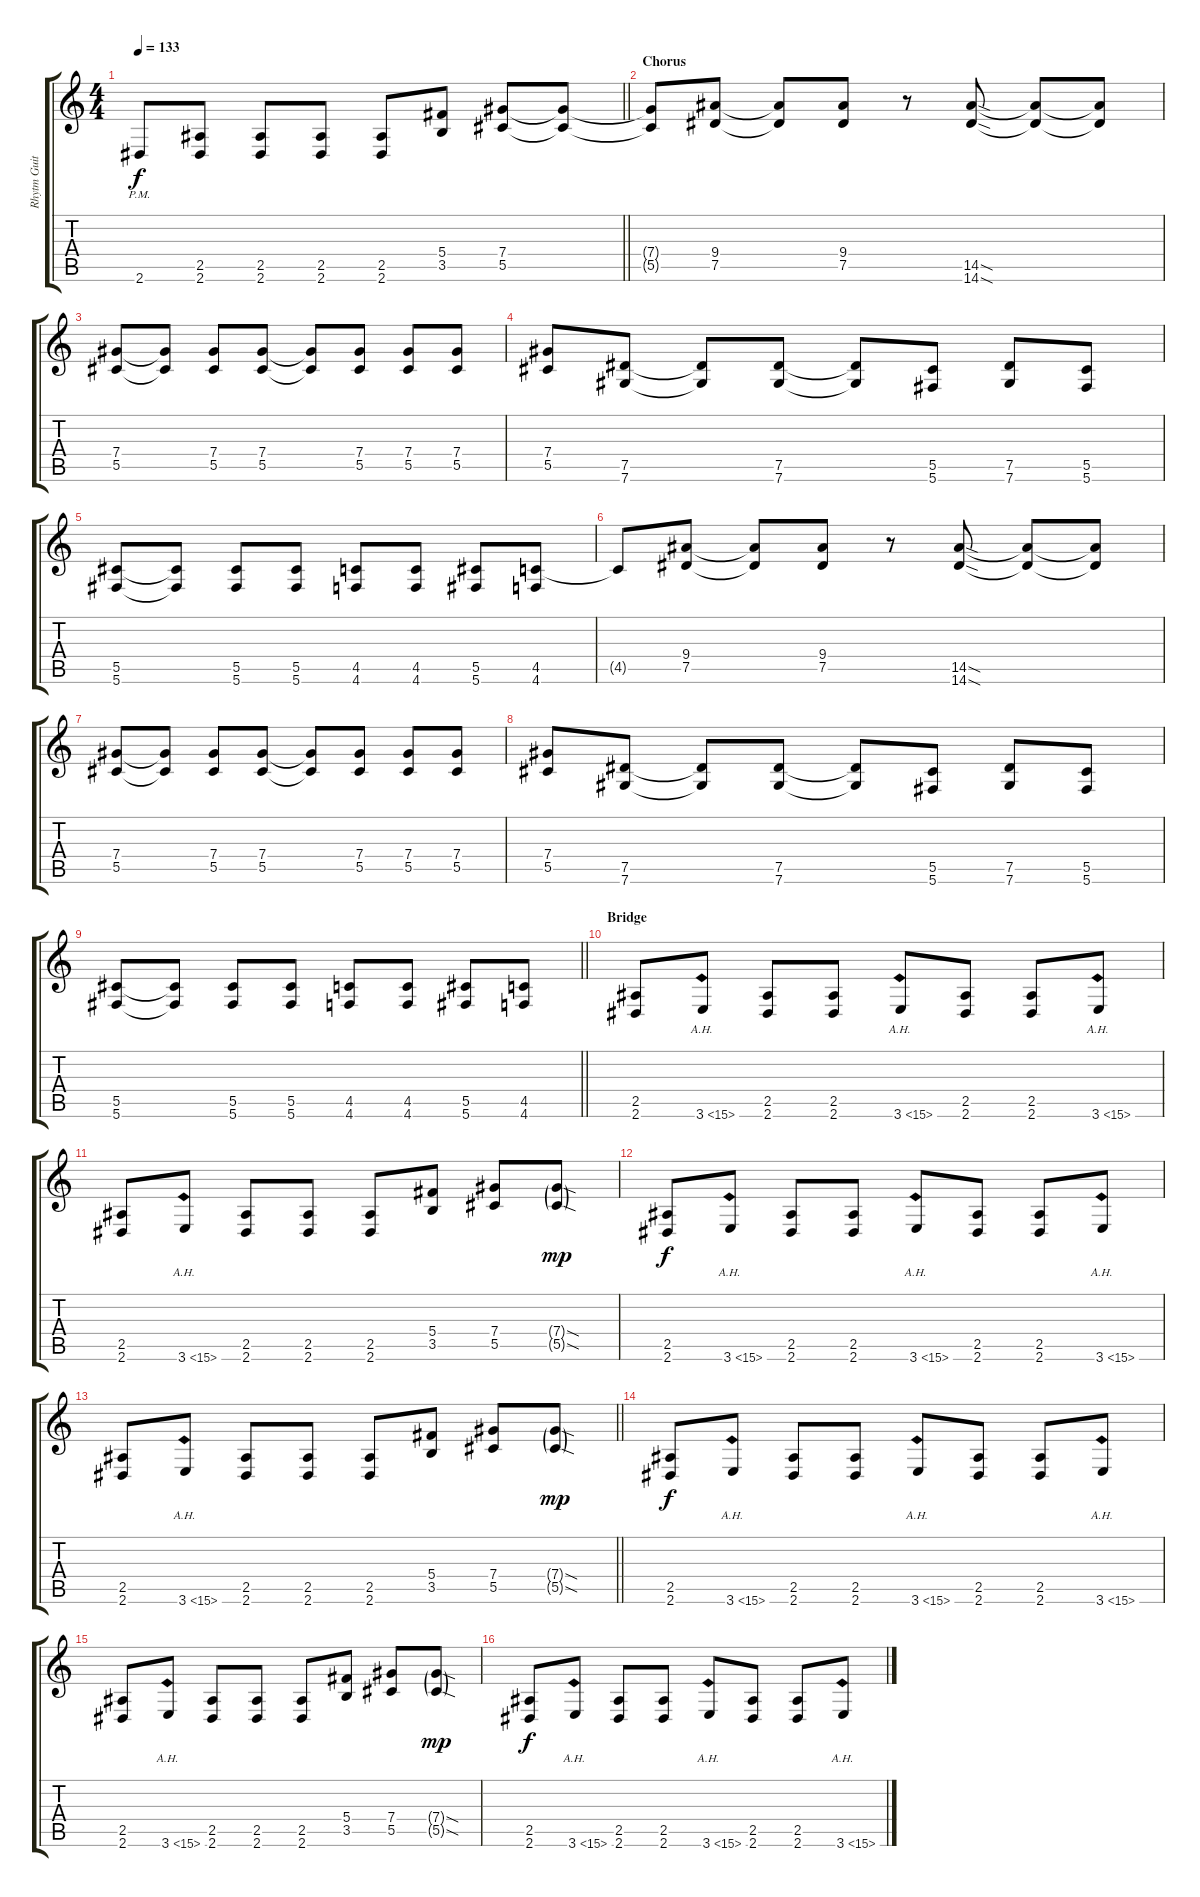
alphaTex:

\track ("Rhytm Guitar [R]" "Rhytm Guit") {instrument distortionguitar}
\staff {score tabs}
\tuning (Eb4 Bb3 Gb3 Db3 Ab2 Db2) {hide}
\ts (4 4)
\tempo 133
\clef g2
\barLineRight lightlight
\ks c
2.6{pm}.8{dy f} (2.5 2.6).8 (2.5 2.6).8 (2.5 2.6).8 (2.5 2.6).8 (5.4 3.5).8 (7.4 5.5).8 (7.4{t} 5.5{t}).8 |
\section ("" "Chorus")
(7.4{t} 5.5{t}).8 (9.4 7.5).8 (9.4{t} 7.5{t}).8 (9.4 7.5).8 r.8 (14.5{sod} 14.6{sod}).8 (14.5{t} 14.6{t}).8 (14.5{t} 14.6{t}).8 |
(7.4 5.5).8 (7.4{t} 5.5{t}).8 (7.4 5.5).8 (7.4 5.5).8 (7.4{t} 5.5{t}).8 (7.4 5.5).8 (7.4 5.5).8 (7.4 5.5).8 |
(7.4 5.5).8 (7.5 7.6).8 (7.5{t} 7.6{t}).8 (7.5 7.6).8 (7.5{t} 7.6{t}).8 (5.5 5.6).8 (7.5 7.6).8 (5.5 5.6).8 |
(5.5 5.6).8 (5.5{t} 5.6{t}).8 (5.5 5.6).8 (5.5 5.6).8 (4.5 4.6).8 (4.5 4.6).8 (5.5 5.6).8 (4.5 4.6).8 |
4.5{t}.8 (9.4 7.5).8 (9.4{t} 7.5{t}).8 (9.4 7.5).8 r.8 (14.5{sod} 14.6{sod}).8 (14.5{t} 14.6{t}).8 (14.5{t} 14.6{t}).8 |
(7.4 5.5).8 (7.4{t} 5.5{t}).8 (7.4 5.5).8 (7.4 5.5).8 (7.4{t} 5.5{t}).8 (7.4 5.5).8 (7.4 5.5).8 (7.4 5.5).8 |
(7.4 5.5).8 (7.5 7.6).8 (7.5{t} 7.6{t}).8 (7.5 7.6).8 (7.5{t} 7.6{t}).8 (5.5 5.6).8 (7.5 7.6).8 (5.5 5.6).8 |
\barLineRight lightlight
(5.5 5.6).8 (5.5{t} 5.6{t}).8 (5.5 5.6).8 (5.5 5.6).8 (4.5 4.6).8 (4.5 4.6).8 (5.5 5.6).8 (4.5 4.6).8 |
\section ("" "Bridge")
(2.5 2.6).8 3.6{ah 12}.8 (2.5 2.6).8 (2.5 2.6).8 3.6{ah 12}.8 (2.5 2.6).8 (2.5 2.6).8 3.6{ah 12}.8 |
(2.5 2.6).8 3.6{ah 12}.8 (2.5 2.6).8 (2.5 2.6).8 (2.5 2.6).8 (5.4 3.5).8 (7.4 5.5).8 (7.4{sod g} 5.5{sod g}).8{dy mp} |
(2.5 2.6).8{dy f} 3.6{ah 12}.8 (2.5 2.6).8 (2.5 2.6).8 3.6{ah 12}.8 (2.5 2.6).8 (2.5 2.6).8 3.6{ah 12}.8 |
\barLineRight lightlight
(2.5 2.6).8 3.6{ah 12}.8 (2.5 2.6).8 (2.5 2.6).8 (2.5 2.6).8 (5.4 3.5).8 (7.4 5.5).8 (7.4{sod g} 5.5{sod g}).8{dy mp} |
(2.5 2.6).8{dy f} 3.6{ah 12}.8 (2.5 2.6).8 (2.5 2.6).8 3.6{ah 12}.8 (2.5 2.6).8 (2.5 2.6).8 3.6{ah 12}.8 |
(2.5 2.6).8 3.6{ah 12}.8 (2.5 2.6).8 (2.5 2.6).8 (2.5 2.6).8 (5.4 3.5).8 (7.4 5.5).8 (7.4{sod g} 5.5{sod g}).8{dy mp} |
(2.5 2.6).8{dy f} 3.6{ah 12}.8 (2.5 2.6).8 (2.5 2.6).8 3.6{ah 12}.8 (2.5 2.6).8 (2.5 2.6).8 3.6{ah 12}.8
